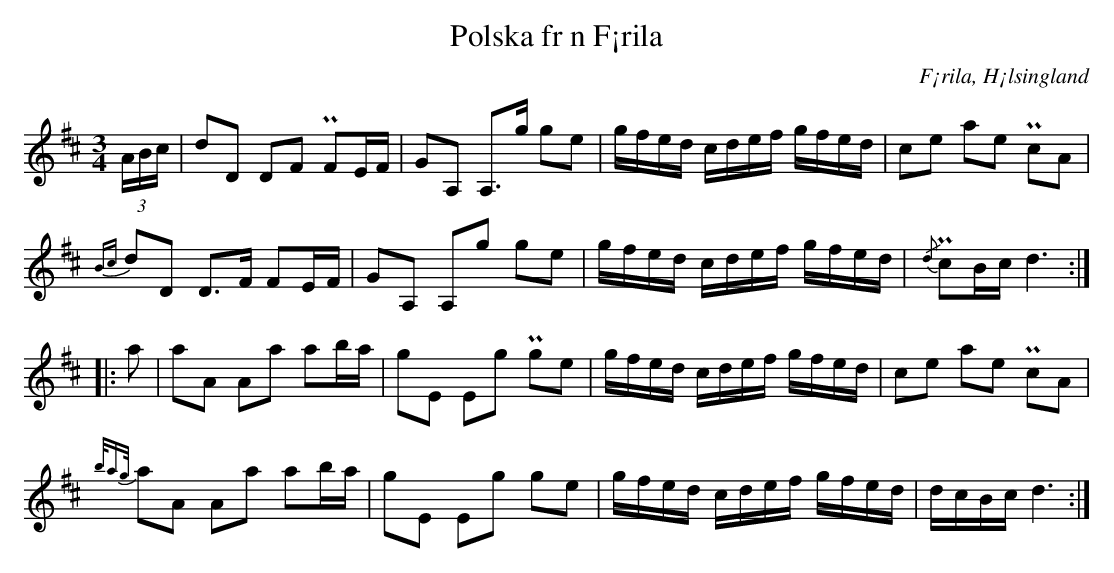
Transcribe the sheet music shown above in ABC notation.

X:1
T:Polska fr n F¡rila
O:F¡rila, H¡lsingland
M:3/4
L:1/16
U:t=turn
K:D
(3ABc | d2D2 D2F2 PF2EF | G2A,2 A,2>g2 g2e2 | gfed cdef gfed | c2e2 a2e2 Pc2A2 |
{Bc}d2D2 D2>F2 F2EF | G2A,2 A,2g2 g2e2 | gfed cdef gfed | {/d}Pc2Bc d6 ::
a2 | a2A2 A2a2 a2ba | g2E2 E2g2 Pg2e2 | gfed cdef gfed | c2e2 a2e2 Pc2A2 |
{b/ag/}a2A2 A2a2 a2ba | g2E2 E2g2 g2e2 | gfed cdef gfed | dcBc d6 :|
